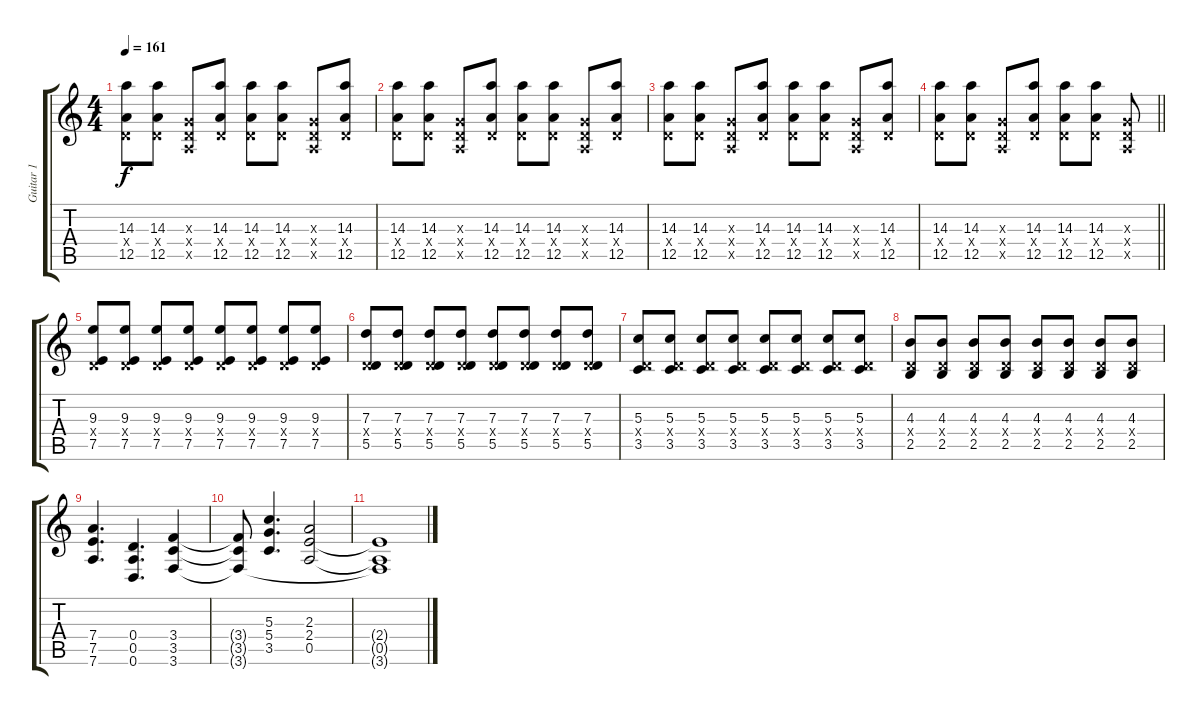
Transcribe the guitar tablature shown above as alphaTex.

\track ("Guitar 1" "Guitar 1") {instrument overdrivenguitar}
\staff {score tabs}
\tuning (E4 B3 G3 D3 A2 D2) {hide}
\ts (4 4)
\tempo 161
\clef g2
\ks c
(14.3 0.4{x} 12.5).8{dy f} (14.3 0.4{x} 12.5).8 (0.3{x} 0.4{x} 0.5{x}).8 (14.3 0.4{x} 12.5).8 (14.3 0.4{x} 12.5).8 (14.3 0.4{x} 12.5).8 (0.3{x} 0.4{x} 0.5{x}).8 (14.3 0.4{x} 12.5).8 |
(14.3 0.4{x} 12.5).8 (14.3 0.4{x} 12.5).8 (0.3{x} 0.4{x} 0.5{x}).8 (14.3 0.4{x} 12.5).8 (14.3 0.4{x} 12.5).8 (14.3 0.4{x} 12.5).8 (0.3{x} 0.4{x} 0.5{x}).8 (14.3 0.4{x} 12.5).8 |
(14.3 0.4{x} 12.5).8 (14.3 0.4{x} 12.5).8 (0.3{x} 0.4{x} 0.5{x}).8 (14.3 0.4{x} 12.5).8 (14.3 0.4{x} 12.5).8 (14.3 0.4{x} 12.5).8 (0.3{x} 0.4{x} 0.5{x}).8 (14.3 0.4{x} 12.5).8 |
\barLineRight lightlight
(14.3 0.4{x} 12.5).8 (14.3 0.4{x} 12.5).8 (0.3{x} 0.4{x} 0.5{x}).8 (14.3 0.4{x} 12.5).8 (14.3 0.4{x} 12.5).8 (14.3 0.4{x} 12.5).8 (0.3{x} 0.4{x} 0.5{x}).8 |
(9.3 0.4{x} 7.5).8 (9.3 0.4{x} 7.5).8 (9.3 0.4{x} 7.5).8 (9.3 0.4{x} 7.5).8 (9.3 0.4{x} 7.5).8 (9.3 0.4{x} 7.5).8 (9.3 0.4{x} 7.5).8 (9.3 0.4{x} 7.5).8 |
(7.3 0.4{x} 5.5).8 (7.3 0.4{x} 5.5).8 (7.3 0.4{x} 5.5).8 (7.3 0.4{x} 5.5).8 (7.3 0.4{x} 5.5).8 (7.3 0.4{x} 5.5).8 (7.3 0.4{x} 5.5).8 (7.3 0.4{x} 5.5).8 |
(5.3 0.4{x} 3.5).8 (5.3 0.4{x} 3.5).8 (5.3 0.4{x} 3.5).8 (5.3 0.4{x} 3.5).8 (5.3 0.4{x} 3.5).8 (5.3 0.4{x} 3.5).8 (5.3 0.4{x} 3.5).8 (5.3 0.4{x} 3.5).8 |
(4.3 0.4{x} 2.5).8 (4.3 0.4{x} 2.5).8 (4.3 0.4{x} 2.5).8 (4.3 0.4{x} 2.5).8 (4.3 0.4{x} 2.5).8 (4.3 0.4{x} 2.5).8 (4.3 0.4{x} 2.5).8 (4.3 0.4{x} 2.5).8 |
(7.4 7.5 7.6).4{d} (0.4 0.5 0.6).4{d} (3.4 3.5 3.6).4 |
(3.4{t} 3.5{t} 3.6{t}).8 (5.3 5.4 3.5).4{d} (2.3 2.4 0.5).2 |
(2.4{t} 0.5{t} 3.6{t}).1
